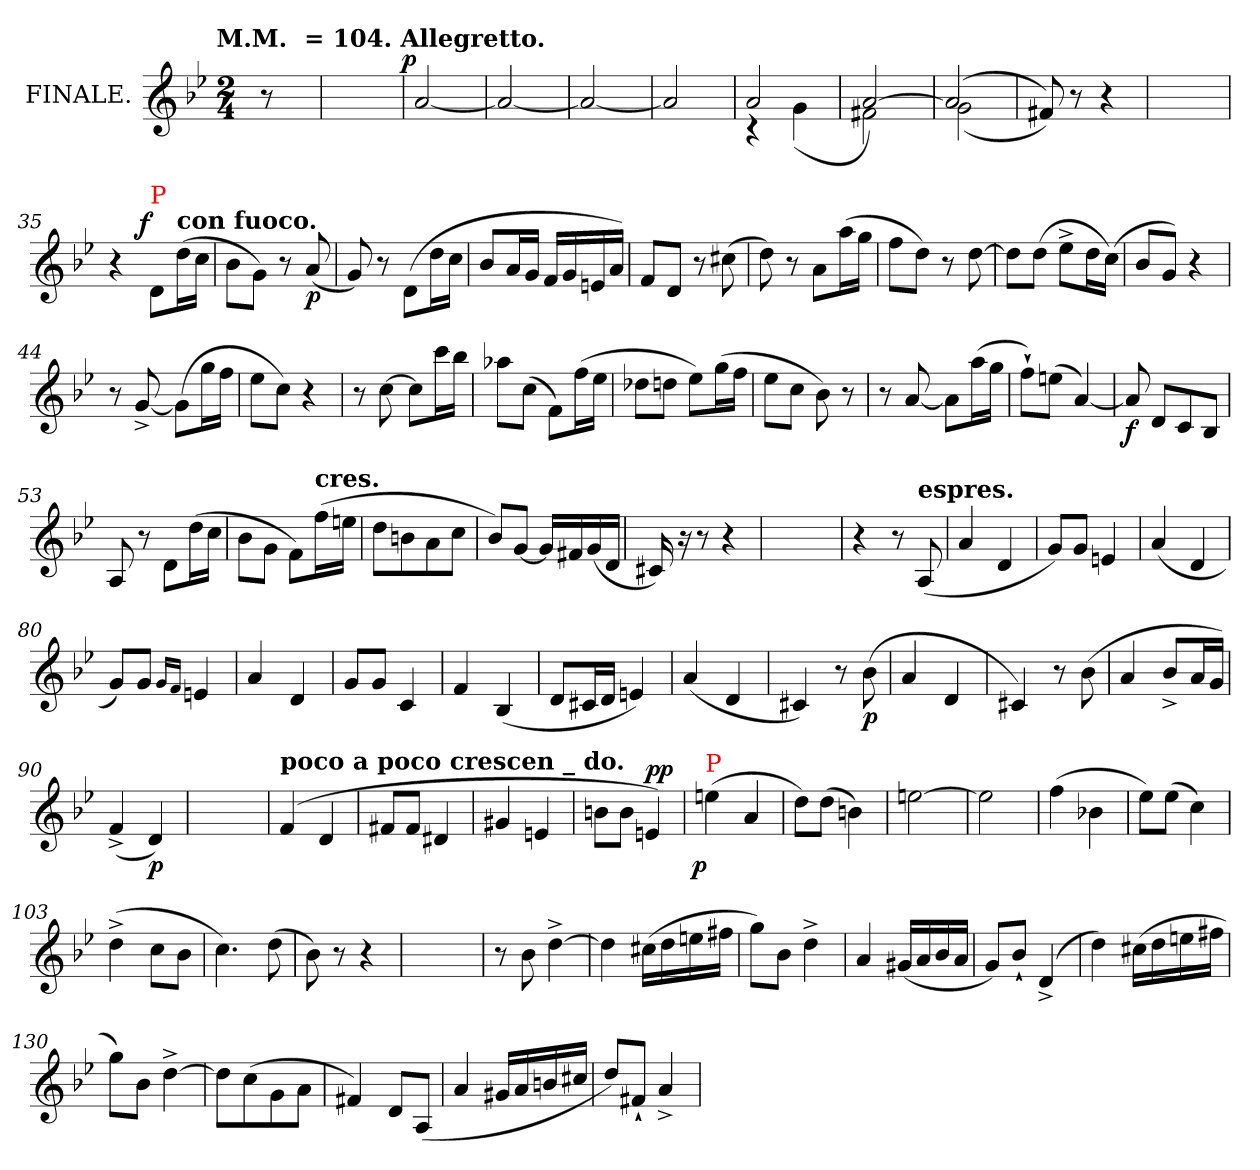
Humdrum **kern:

**kern	**dynam
*part1	*part1
*staff1	*staff1
*I"FINALE.	*
*clefG2	*
*k[b-e-]	*
*g:	*
!!LO:TX:omd:t=M.M. &nbsp;=&nbsp;104. Allegretto.
*M2/4	*
*MM116	*
=	=
8r	.
=1	=1
2ryy	.
=17	=17
!	!LO:DY:a:rj
[2a	p
=18	=18
2a_	.
=19	=19
2a_	.
=20	=20
2a]	.
=21	=21
*^	*
2a	4rc	.
.	(>4g\	.
=22	=22	=22
[2a)	2f#X	.
=23	=23	=23
(>2a/]	(<2g	.
*v	*v	*
=24	=24
8f#X))	.
8r	.
4r	.
=25	=25
2ryy	.
=35	=35
4r	.
!LO:TX:a:color=red:t=P	!
!	!LO:DY:a:rj
8d\L	f
!LO:TX:a:B:t=con fuoco.	!
(>16ddL	.
16ccJJ	.
=36	=36
8b-\L	.
8gJ)	.
8r	.
(<8a	p
=37	=37
8g)	.
8r	.
(>8d\L	.
16ddL	.
16ccJJ	.
=38	=38
8b-L	.
16aL	.
16gJJ	.
16fLL	.
16g	.
16en	.
16aJJ)	.
=39	=39
8fL	.
8dJ	.
8r	.
(>8cc#X	.
=40	=40
8dd)	.
8r	.
8aL	.
(>16aaL	.
16ggJJ	.
=41	=41
8ffL	.
8ddJ)	.
8r	.
[8dd	.
=42	=42
8ddL]	.
(>8ddJ	.
8ee-^<L	.
16ddL	.
(>16ccJJ)	.
=43	=43
8b-L	.
8gJ)	.
4r	.
=44	=44
8r	.
[8g^<	.
(>8gL]	.
16ggL	.
16ffJJ	.
=45	=45
8ee-L	.
8ccJ)	.
4r	.
=46	=46
8r	.
[8cc	.
8ccL]	.
16cccL	.
16bb-JJ	.
=47	=47
8aa-XL	.
(>8ccJ	.
8fL)	.
(>16ffL	.
16ee-JJ	.
=48	=48
8dd-XL	.
8ddnJ	.
8ee-L)	.
(>16ggL	.
16ffJJ	.
=49	=49
8ee-L	.
8ccJ	.
8b-)	.
8r	.
=50	=50
8r	.
[8a	.
8aL]	.
(>16aaL	.
16ggJJ	.
=51	=51
8ff`>L)	.
(>8eenJ	.
[4a)	.
=52	=52
8a]	f
8dL	.
8c	.
8B-J	.
=53	=53
8A	.
8r	.
8dL	.
(>16dd\L	.
16ccJJ	.
=54	=54
8b-\L	.
8gJ	.
8fL)	.
!LO:TX:B:t=cres.	!
(>16ffL	.
16eenJJ	.
=55	=55
8ddL	.
8bn	.
8a	.
8ccJ	.
=56	=56
8b-/L)	.
[8gJ	.
16gLL]	.
16f#X	.
(<16g	.
16dJJ	.
=57	=57
16c#X)	.
16r	.
8r	.
4r	.
=58	=58
2ryy	.
=76	=76
4r	.
8r	.
!LO:TX:a:B:t=espres.	!
(<8A	.
=77	=77
4a	.
4d	.
=78	=78
8gL)	.
8gJ	.
4en	.
=79	=79
(<4a	.
4d	.
=80	=80
8gL)	.
8gJ	.
16qqg/LL	.
16qqf/JJ	.
4en	.
=81	=81
4a	.
4d	.
=82	=82
8gL	.
8gJ	.
4c	.
=83	=83
4f	.
(<4B-	.
=84	=84
8dL	.
16c#XL	.
16dJJ	.
4en)	.
=85	=85
(<4a	.
4d	.
=86	=86
4c#X)	.
8r	.
(<8b-	p
=87	=87
4a	.
4d	.
=88	=88
4c#X)	.
8r	.
(<8b-	.
=89	=89
4a	.
8b-^>L	.
16aL	.
16gJJ)	.
=90	=90
(<4f^>	.
4d)	p
=91	=91
2ryy	.
=93	=93
!LO:TX:a:B:t=poco a poco crescen _ do.	!
(<4f	.
4d	.
=94	=94
8f#XL	.
8f#J	.
4d#X	.
=95	=95
4g#X	.
4en	.
=96	=96
8bnL	.
8bJ	.
!	!LO:DY:a
4en)	pp
=97	=97
!LO:TX:a:color=red:t=P	!
!	!LO:DY:rj
(>4een	p
4a	.
=98	=98
8ddL)	.
(>8ddJ	.
4bn)	.
=99	=99
[2een	.
=100	=100
2een]	.
=101	=101
(>4ff	.
4b-X	.
=102	=102
8ee-L)	.
(>8ee-J	.
4cc)	.
=103	=103
(>4dd^<	.
8ccL	.
8b-J	.
=104	=104
4.cc)	.
(>8dd	.
=105	=105
8b-)	.
8r	.
4r	.
=106	=106
2ryy	.
=124	=124
8r	.
8b-	.
[4dd^<	.
=125	=125
4dd]	.
(>16cc#XLL	.
16dd	.
16een	.
16ff#XJJ	.
=126	=126
8ggL)	.
8b-J	.
4dd^<	.
=127	=127
4a	.
(<16g#XLL	.
16a	.
16b-	.
16aJJ	.
=128	=128
8gL)	.
8b-`<J	.
(<4d^<	.
=129	=129
4dd)	.
(>16cc#XLL	.
16dd	.
16een	.
16ff#XJJ	.
=130	=130
8ggL)	.
8b-J	.
[4dd^<	.
=131	=131
8ddL]	.
(>8cc	.
8g	.
8aJ	.
=132	=132
4f#X/)	.
8dL	.
(<8AJ	.
=133	=133
4a	.
16g#XLL	.
16a	.
16bn	.
16cc#XJJ	.
=134	=134
8ddL)	.
8f#X`<J	.
4a^<	.
=	=
*-	*-
